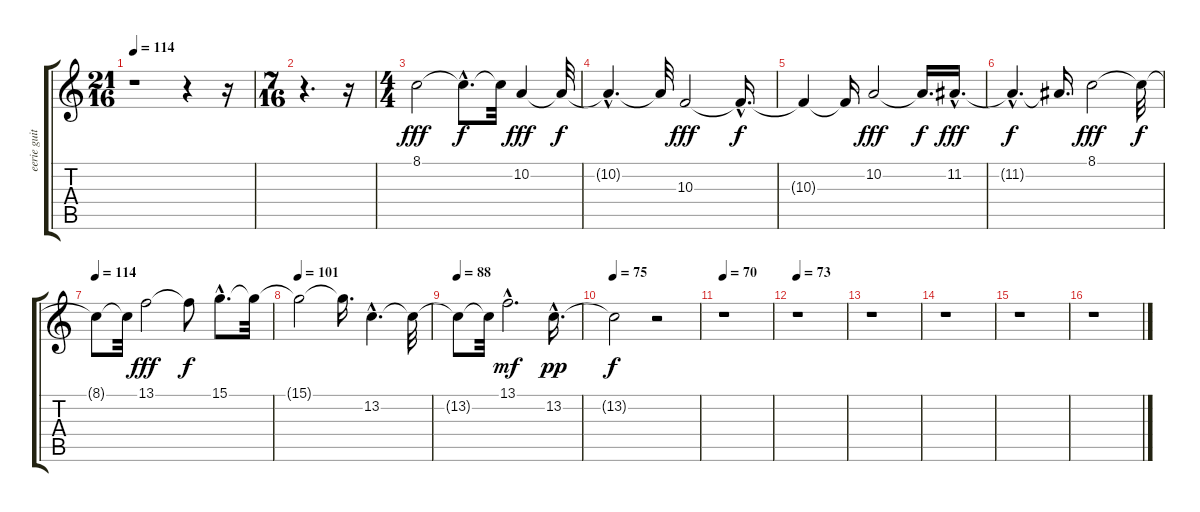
\track ("eerie guitar sound" "eerie guit") {instrument fx6goblins}
\staff {score tabs}
\tuning (E4 B3 G3 D3 A2 E2) {hide}
\ts (21 16)
\tempo 114
\clef g2
\ks c
r.1{dy f} r.4 r.16 |
\ts (7 16)
r.4{d} r.16 |
\ts (4 4)
8.1.2{dy fff volume 16} 8.1{hac t}.8{d dy f} 8.1{t}.32 10.2.4{dy fff} 10.2{t}.32{dy f} |
10.2{hac t}.4{d} 10.2{t}.32 10.3.2{dy fff} 10.3{hac t}.16{d dy f} |
10.3{t}.4 10.3{t}.16 10.2.2{dy fff} 10.2{t}.16{d dy f} 11.2{hac}.16{d dy fff} |
11.2{hac t}.4{d dy f} 11.2{t}.16{d} 8.1.2{dy fff} 8.1{t}.32{dy f} |
\tempo 114
8.1{t}.8 8.1{t}.32 13.1.2{dy fff} 13.1{t}.8{dy f} 15.1{hac}.8{d} 15.1{t}.32 |
\tempo 101
15.1{t}.2 15.1{t}.16{d} 13.2{hac}.4{d} 13.2{t}.32 |
\tempo 88
13.2{t}.8 13.2{t}.32 13.1{hac}.2{d dy mf} 13.2{hac}.16{d dy pp} |
\tempo 75
13.2{t}.2{dy f} r.2 |
\tempo 70
r.1 |
\tempo 73
r.1 |
r.1 |
r.1 |
r.1 |
r.1
